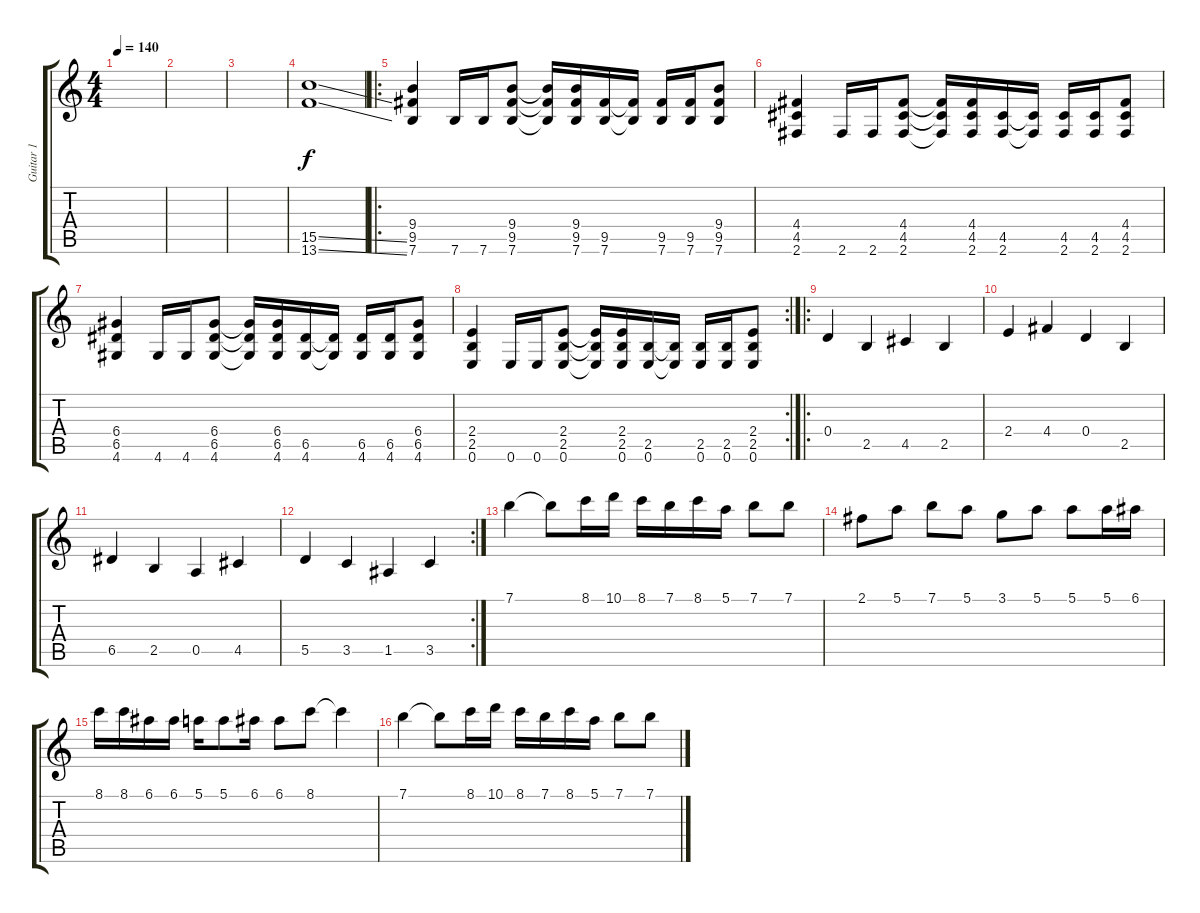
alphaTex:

\track ("Guitar 1" "Guitar 1") {instrument distortionguitar}
\staff {score tabs}
\tuning (E4 B3 G3 D3 A2 E2) {hide}
\ts (4 4)
\tempo 140
\clef g2
\ks c
|
|
|
(15.5{ss} 13.6{ss}).1 |
\ro
(9.4 9.5 7.6).4 7.6.16 7.6.16 (9.4 9.5 7.6).8 (9.4{t} 9.5{t} 7.6{t}).16 (9.4 9.5 7.6).16 (9.5 7.6).16 (9.5{t} 7.6{t}).16 (9.5 7.6).16 (9.5 7.6).16 (9.4 9.5 7.6).8 |
(4.4 4.5 2.6).4 2.6.16 2.6.16 (4.4 4.5 2.6).8 (4.4{t} 4.5{t} 2.6{t}).16 (4.4 4.5 2.6).16 (4.5 2.6).16 (4.5{t} 2.6{t}).16 (4.5 2.6).16 (4.5 2.6).16 (4.4 4.5 2.6).8 |
(6.4 6.5 4.6).4 4.6.16 4.6.16 (6.4 6.5 4.6).8 (6.4{t} 6.5{t} 4.6{t}).16 (6.4 6.5 4.6).16 (6.5 4.6).16 (6.5{t} 4.6{t}).16 (6.5 4.6).16 (6.5 4.6).16 (6.4 6.5 4.6).8 |
\rc 2
(2.4 2.5 0.6).4 0.6.16 0.6.16 (2.4 2.5 0.6).8 (2.4{t} 2.5{t} 0.6{t}).16 (2.4 2.5 0.6).16 (2.5 0.6).16 (2.5{t} 0.6{t}).16 (2.5 0.6).16 (2.5 0.6).16 (2.4 2.5 0.6).8 |
\ro
0.4.4 2.5.4 4.5.4 2.5.4 |
2.4.4 4.4.4 0.4.4 2.5.4 |
6.5.4 2.5.4 0.5.4 4.5.4 |
\rc 2
5.5.4 3.5.4 1.5.4 3.5.4 |
7.1.4{volume 16} 7.1{t}.8 8.1.16 10.1.16 8.1.16 7.1.16 8.1.16 5.1.16 7.1.8 7.1.8 |
2.1.8 5.1.8 7.1.8 5.1.8 3.1.8 5.1.8 5.1.8 5.1.16 6.1.16 |
8.1.16 8.1.16 6.1.16 6.1.16 5.1.16 5.1.8 6.1.16 6.1.8 8.1.8 8.1{t}.4 |
7.1.4{volume 16} 7.1{t}.8 8.1.16 10.1.16 8.1.16 7.1.16 8.1.16 5.1.16 7.1.8 7.1.8
